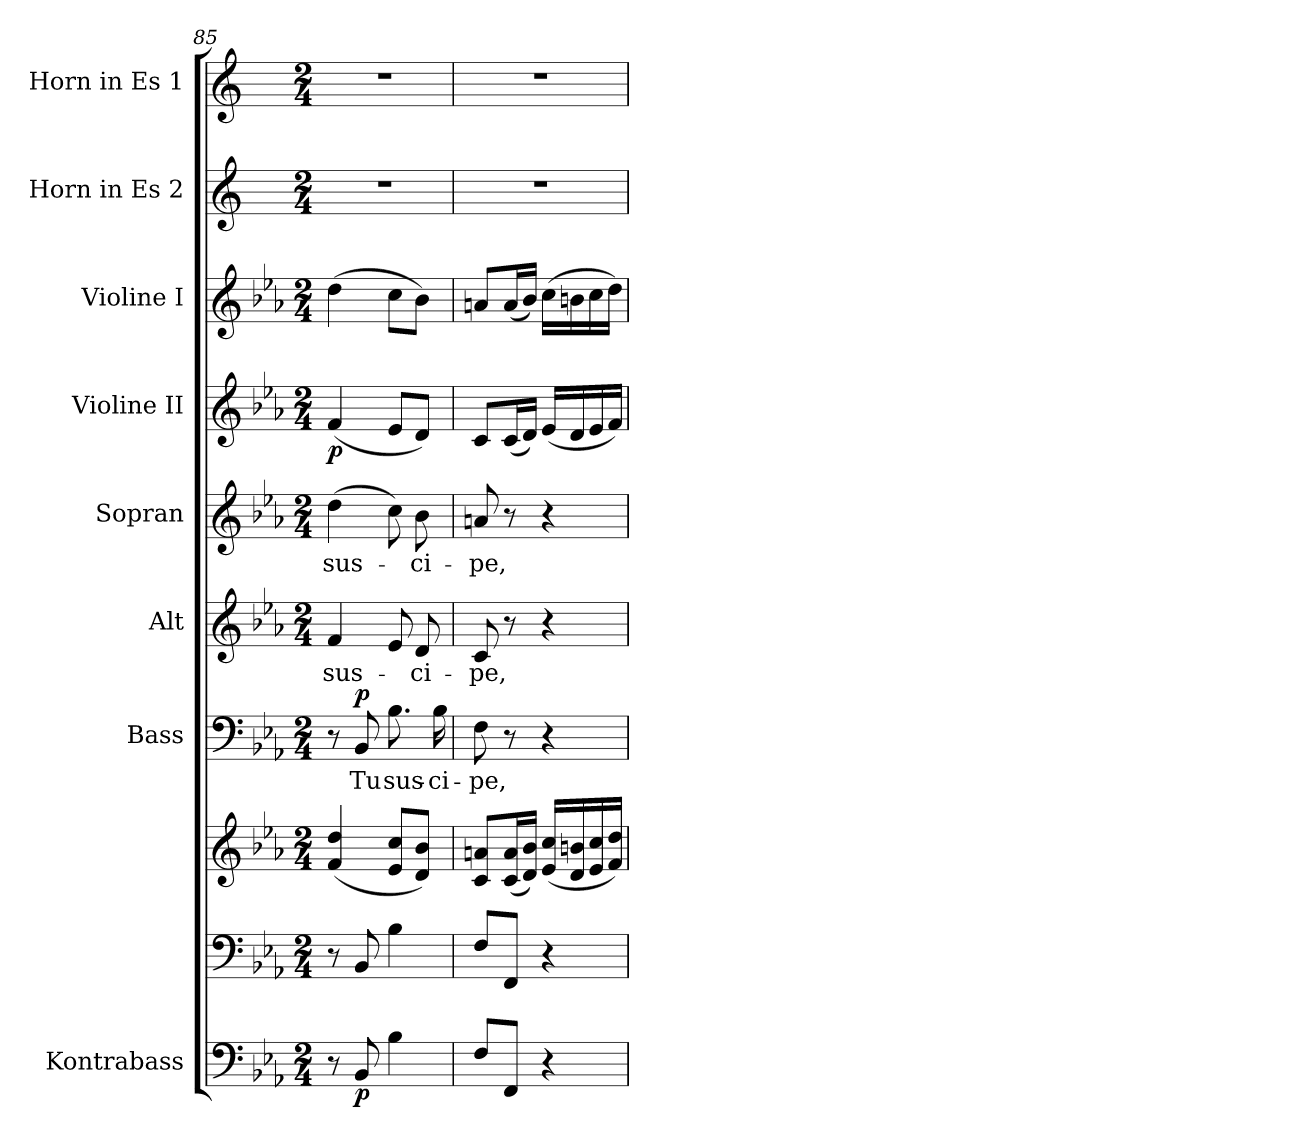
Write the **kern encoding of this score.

**kern	**dynam	**kern	**kern	**kern	**text	**dynam	**kern	**text	**kern	**text	**kern	**dynam	**kern	**kern	**kern
*part9	*part9	*part8	*part8	*part7	*part7	*part7	*part6	*part6	*part5	*part5	*part4	*part4	*part3	*part2	*part1
*staff10	*staff10	*staff9	*staff8	*staff7	*staff7	*staff7	*staff6	*staff6	*staff5	*staff5	*staff4	*staff4	*staff3	*staff2	*staff1
*I"Kontrabass	*	*	*	*I"Bass	*	*	*I"Alt	*	*I"Sopran	*	*I"Violine II	*	*I"Violine I	*I"Horn in Es 2	*I"Horn in Es 1
*I'Kb.	*	*	*	*I'B.	*	*	*I'A.	*	*I'S.	*	*I'Vl. II	*	*I'Vl. I	*	*
*clefF4	*	*clefF4	*clefG2	*clefF4	*	*	*clefG2	*	*clefG2	*	*clefG2	*	*clefG2	*clefG2	*clefG2
*ITrd7c12	*	*	*	*	*	*	*	*	*	*	*	*	*	*ITrd5c9	*ITrd5c9
*k[b-e-a-]	*	*k[b-e-a-]	*k[b-e-a-]	*k[b-e-a-]	*	*	*k[b-e-a-]	*	*k[b-e-a-]	*	*k[b-e-a-]	*	*k[b-e-a-]	*k[b-e-a-]	*k[b-e-a-]
*E-:	*	*E-:	*E-:	*E-:	*	*	*E-:	*	*E-:	*	*E-:	*	*E-:	*E-:	*E-:
*M2/4	*	*M2/4	*M2/4	*M2/4	*	*	*M2/4	*	*M2/4	*	*M2/4	*	*M2/4	*M2/4	*M2/4
=85	=85	=85	=85	=85	=85	=85	=85	=85	=85	=85	=85	=85	=85	=85	=85
!	!	!	!	!	!	!	!	!LO:LY:b	!	!LO:LY:b	!	!LO:DY:b	!	!	!
8r	.	8r	(<4f/ 4dd/	8r	.	.	4f/	sus-	(>4dd\	sus-	(<4f/	p	(>4dd\	2r	2r
!	!LO:DY:b	!	!	!	!LO:LY:b	!LO:DY:a	!	!	!	!	!	!	!	!	!
8BBB-/	p	8BB-/	.	8BB-/	Tu	p	.	.	.	.	.	.	.	.	.
!	!	!	!	!	!LO:LY:b	!	!	!	!	!	!	!	!	!	!
4BB-\	.	4B-\	8e-/ 8cc/L	8.B-\	sus-	.	8e-/	.	8cc\)	.	8e-/L	.	8cc\L	.	.
!	!	!	!	!	!	!	!	!LO:LY:b	!	!LO:LY:b	!	!	!	!	!
.	.	.	8d/ 8b-/J)	.	.	.	8d/	-ci-	8b-\	-ci-	8d/J)	.	8b-\J)	.	.
!	!	!	!	!	!LO:LY:b	!	!	!	!	!	!	!	!	!	!
.	.	.	.	16B-\	-ci-	.	.	.	.	.	.	.	.	.	.
=86	=86	=86	=86	=86	=86	=86	=86	=86	=86	=86	=86	=86	=86	=86	=86
!	!	!	!	!	!LO:LY:b	!	!	!LO:LY:b	!	!LO:LY:b	!	!	!	!	!
8FF/L	.	8F/L	8c/ 8an/L	8F\	-pe,	.	8c/	-pe,	8an/	-pe,	8c/L	.	8an/L	2r	2r
8FFF/J	.	8FF/J	(<16c/ 16a/L	8r	.	.	8r	.	8r	.	(<16c/L	.	(<16a/L	.	.
.	.	.	16d/ 16b-/JJ)	.	.	.	.	.	.	.	16d/JJ)	.	16b-/JJ)	.	.
4r	.	4r	(<16e-/ 16cc/LL	4r	.	.	4r	.	4r	.	(<16e-/LL	.	(>16cc\LL	.	.
.	.	.	16d/ 16bn/	.	.	.	.	.	.	.	16d/	.	16bn\	.	.
.	.	.	16e-/ 16cc/	.	.	.	.	.	.	.	16e-/	.	16cc\	.	.
.	.	.	16f/ 16dd/JJ)	.	.	.	.	.	.	.	16f/JJ)	.	16dd\JJ)	.	.
=	=	=	=	=	=	=	=	=	=	=	=	=	=	=	=
*-	*-	*-	*-	*-	*-	*-	*-	*-	*-	*-	*-	*-	*-	*-	*-
